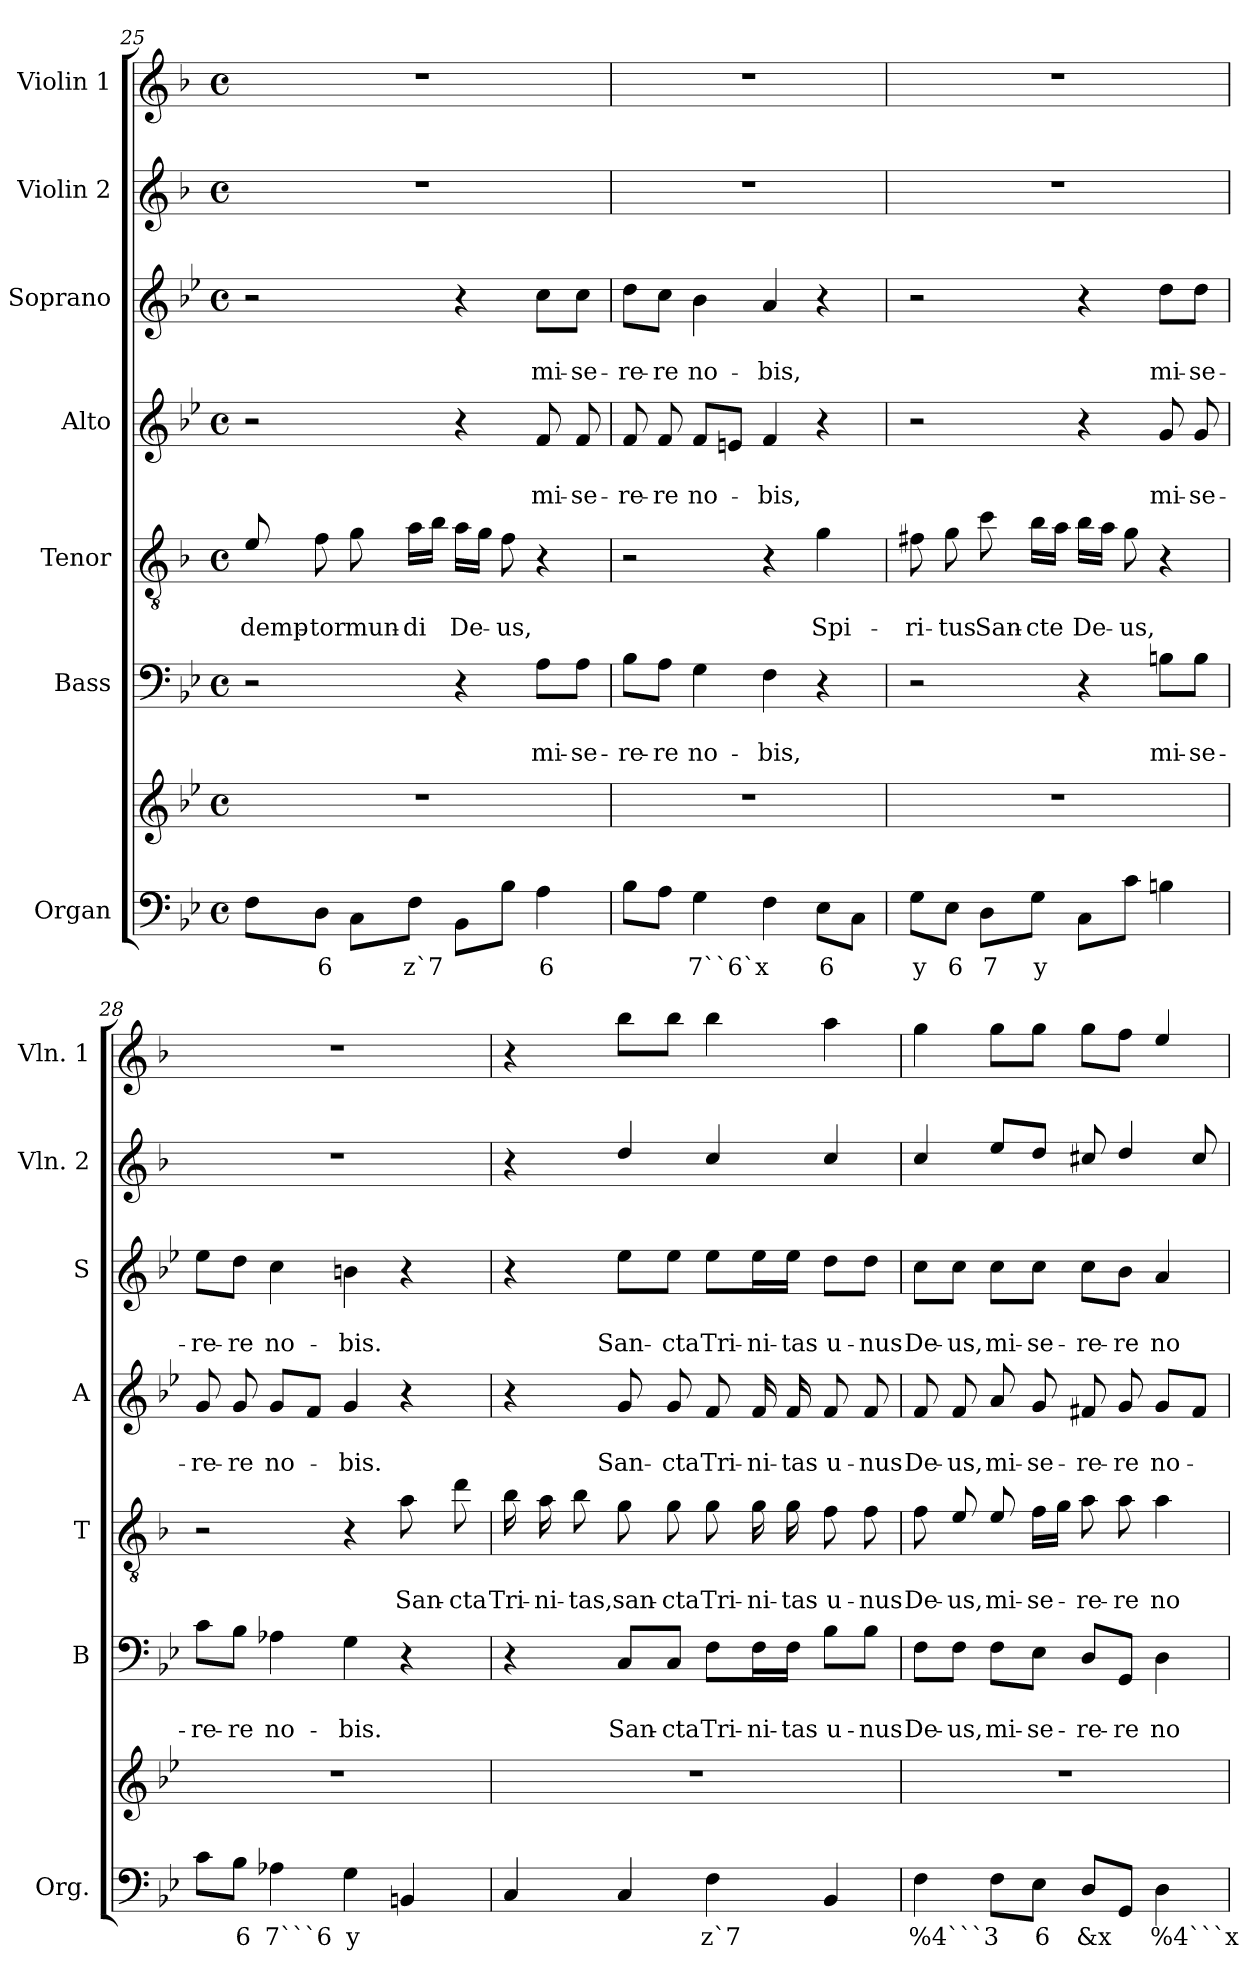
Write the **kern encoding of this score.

**kern	**text	**kern	**kern	**text	**text	**kern	**text	**text	**kern	**text	**text	**kern	**text	**text	**kern	**kern
*part7	*part7	*part7	*part6	*part6	*part6	*part5	*part5	*part5	*part4	*part4	*part4	*part3	*part3	*part3	*part2	*part1
*staff8	*staff8	*staff7	*staff6	*staff6	*staff6	*staff5	*staff5	*staff5	*staff4	*staff4	*staff4	*staff3	*staff3	*staff3	*staff2	*staff1
*I"Organ	*	*	*I"Bass	*	*	*I"Tenor	*	*	*I"Alto	*	*	*I"Soprano	*	*	*I"Violin 2	*I"Violin 1
*I'Org.	*	*	*I'B	*	*	*I'T	*	*	*I'A	*	*	*I'S	*	*	*I'Vln. 2	*I'Vln. 1
*clefF4	*	*clefG2	*clefF4	*	*	*clefGv2	*	*	*clefG2	*	*	*clefG2	*	*	*clefG2	*clefG2
*	*	*	*	*	*	*ITrd4c7	*	*	*	*	*	*	*	*	*ITrd4c7	*ITrd4c7
*k[b-e-]	*	*k[b-e-]	*k[b-e-]	*	*	*k[b-e-]	*	*	*k[b-e-]	*	*	*k[b-e-]	*	*	*k[b-e-]	*k[b-e-]
*B-:	*	*B-:	*B-:	*	*	*B-:	*	*	*B-:	*	*	*B-:	*	*	*B-:	*B-:
*M4/4	*	*M4/4	*M4/4	*	*	*M4/4	*	*	*M4/4	*	*	*M4/4	*	*	*M4/4	*M4/4
*met(c)	*	*met(c)	*met(c)	*	*	*met(c)	*	*	*met(c)	*	*	*met(c)	*	*	*met(c)	*met(c)
=25	=25	=25	=25	=25	=25	=25	=25	=25	=25	=25	=25	=25	=25	=25	=25	=25
!	!	!	!	!	!	!	!	!LO:LY:b	!	!	!	!	!	!	!	!
8F\L	.	1r	2r	.	.	8A/	.	-demp-	2r	.	.	2r	.	.	1r	1r
!	!LO:LY:b	!	!	!	!	!	!	!	!	!	!	!	!	!	!	!
!	!	!	!	!	!	!	!	!LO:LY:b	!	!	!	!	!	!	!	!
8D\J	6	.	.	.	.	8B-\	.	-tor	.	.	.	.	.	.	.	.
!	!	!	!	!	!	!	!	!LO:LY:b	!	!	!	!	!	!	!	!
8C\L	.	.	.	.	.	8c\	.	mun-	.	.	.	.	.	.	.	.
!	!LO:LY:b	!	!	!	!	!	!	!	!	!	!	!	!	!	!	!
!	!	!	!	!	!	!	!	!LO:LY:b	!	!	!	!	!	!	!	!
8F\J	z`7	.	.	.	.	16d\LL	.	-di	.	.	.	.	.	.	.	.
.	.	.	.	.	.	16e-\JJ	.	.	.	.	.	.	.	.	.	.
!	!	!	!	!	!	!	!	!LO:LY:b	!	!	!	!	!	!	!	!
8BB-\L	.	.	4r	.	.	16d\LL	.	De-	4r	.	.	4r	.	.	.	.
.	.	.	.	.	.	16c\JJ	.	.	.	.	.	.	.	.	.	.
!	!	!	!	!	!	!	!	!LO:LY:b	!	!	!	!	!	!	!	!
8B-\J	.	.	.	.	.	8B-\	.	-us,	.	.	.	.	.	.	.	.
!	!LO:LY:b	!	!	!	!	!	!	!	!	!	!	!	!	!	!	!
!	!	!	!	!	!LO:LY:b	!	!	!	!	!	!	!	!	!	!	!
!	!	!	!	!	!	!	!	!	!	!	!LO:LY:b	!	!	!	!	!
!	!	!	!	!	!	!	!	!	!	!	!	!	!	!LO:LY:b	!	!
4A\	6	.	8A\L	.	mi-	4r	.	.	8f/	.	mi-	8cc\L	.	mi-	.	.
!	!	!	!	!	!LO:LY:b	!	!	!	!	!	!	!	!	!	!	!
!	!	!	!	!	!	!	!	!	!	!	!LO:LY:b	!	!	!	!	!
!	!	!	!	!	!	!	!	!	!	!	!	!	!	!LO:LY:b	!	!
.	.	.	8A\J	.	-se-	.	.	.	8f/	.	-se-	8cc\J	.	-se-	.	.
!!LO:PB:g=z
=26	=26	=26	=26	=26	=26	=26	=26	=26	=26	=26	=26	=26	=26	=26	=26	=26
!	!	!	!	!	!LO:LY:b	!	!	!	!	!	!	!	!	!	!	!
!	!	!	!	!	!	!	!	!	!	!	!LO:LY:b	!	!	!	!	!
!	!	!	!	!	!	!	!	!	!	!	!	!	!	!LO:LY:b	!	!
8B-\L	.	1r	8B-\L	.	-re-	2r	.	.	8f/	.	-re-	8dd\L	.	-re-	1r	1r
!	!	!	!	!	!LO:LY:b	!	!	!	!	!	!	!	!	!	!	!
!	!	!	!	!	!	!	!	!	!	!	!LO:LY:b	!	!	!	!	!
!	!	!	!	!	!	!	!	!	!	!	!	!	!	!LO:LY:b	!	!
8A\J	.	.	8A\J	.	-re	.	.	.	8f/	.	-re	8cc\J	.	-re	.	.
!	!LO:LY:b	!	!	!	!	!	!	!	!	!	!	!	!	!	!	!
!	!	!	!	!	!LO:LY:b	!	!	!	!	!	!	!	!	!	!	!
!	!	!	!	!	!	!	!	!	!	!	!LO:LY:b	!	!	!	!	!
!	!	!	!	!	!	!	!	!	!	!	!	!	!	!LO:LY:b	!	!
4G\	7``6`x	.	4G\	.	no-	.	.	.	8f/L	.	no-	4b-\	.	no-	.	.
.	.	.	.	.	.	.	.	.	8en/J	.	.	.	.	.	.	.
!	!	!	!	!	!LO:LY:b	!	!	!	!	!	!	!	!	!	!	!
!	!	!	!	!	!	!	!	!	!	!	!LO:LY:b	!	!	!	!	!
!	!	!	!	!	!	!	!	!	!	!	!	!	!	!LO:LY:b	!	!
4F\	.	.	4F\	.	-bis,	4r	.	.	4f/	.	-bis,	4a/	.	-bis,	.	.
!	!LO:LY:b	!	!	!	!	!	!	!	!	!	!	!	!	!	!	!
!	!	!	!	!	!	!	!	!LO:LY:b	!	!	!	!	!	!	!	!
8E-\L	6	.	4r	.	.	4c\	.	Spi-	4r	.	.	4r	.	.	.	.
8C\J	.	.	.	.	.	.	.	.	.	.	.	.	.	.	.	.
=27	=27	=27	=27	=27	=27	=27	=27	=27	=27	=27	=27	=27	=27	=27	=27	=27
!	!LO:LY:b	!	!	!	!	!	!	!	!	!	!	!	!	!	!	!
!	!	!	!	!	!	!	!	!LO:LY:b	!	!	!	!	!	!	!	!
8G\L	y	1r	2r	.	.	8Bn\	.	-ri-	2r	.	.	2r	.	.	1r	1r
!	!LO:LY:b	!	!	!	!	!	!	!	!	!	!	!	!	!	!	!
!	!	!	!	!	!	!	!	!LO:LY:b	!	!	!	!	!	!	!	!
8E-\J	6	.	.	.	.	8c\	.	-tus	.	.	.	.	.	.	.	.
!	!LO:LY:b	!	!	!	!	!	!	!	!	!	!	!	!	!	!	!
!	!	!	!	!	!	!	!	!LO:LY:b	!	!	!	!	!	!	!	!
8D\L	7	.	.	.	.	8f\	.	San-	.	.	.	.	.	.	.	.
!	!LO:LY:b	!	!	!	!	!	!	!	!	!	!	!	!	!	!	!
!	!	!	!	!	!	!	!	!LO:LY:b	!	!	!	!	!	!	!	!
8G\J	y	.	.	.	.	16e-\LL	.	-cte	.	.	.	.	.	.	.	.
.	.	.	.	.	.	16d\JJ	.	.	.	.	.	.	.	.	.	.
!	!	!	!	!	!	!	!	!LO:LY:b	!	!	!	!	!	!	!	!
8C\L	.	.	4r	.	.	16e-\LL	.	De-	4r	.	.	4r	.	.	.	.
.	.	.	.	.	.	16d\JJ	.	.	.	.	.	.	.	.	.	.
!	!	!	!	!	!	!	!	!LO:LY:b	!	!	!	!	!	!	!	!
8c\J	.	.	.	.	.	8c\	.	-us,	.	.	.	.	.	.	.	.
!	!	!	!	!	!LO:LY:b	!	!	!	!	!	!	!	!	!	!	!
!	!	!	!	!	!	!	!	!	!	!	!LO:LY:b	!	!	!	!	!
!	!	!	!	!	!	!	!	!	!	!	!	!	!	!LO:LY:b	!	!
4Bn\	.	.	8Bn\L	.	mi-	4r	.	.	8g/	.	mi-	8dd\L	.	mi-	.	.
!	!	!	!	!	!LO:LY:b	!	!	!	!	!	!	!	!	!	!	!
!	!	!	!	!	!	!	!	!	!	!	!LO:LY:b	!	!	!	!	!
!	!	!	!	!	!	!	!	!	!	!	!	!	!	!LO:LY:b	!	!
.	.	.	8B\J	.	-se-	.	.	.	8g/	.	-se-	8dd\J	.	-se-	.	.
=28	=28	=28	=28	=28	=28	=28	=28	=28	=28	=28	=28	=28	=28	=28	=28	=28
!	!	!	!	!	!LO:LY:b	!	!	!	!	!	!	!	!	!	!	!
!	!	!	!	!	!	!	!	!	!	!	!LO:LY:b	!	!	!	!	!
!	!	!	!	!	!	!	!	!	!	!	!	!	!	!LO:LY:b	!	!
8c\L	.	1r	8c\L	.	-re-	2r	.	.	8g/	.	-re-	8ee-\L	.	-re-	1r	1r
!	!LO:LY:b	!	!	!	!	!	!	!	!	!	!	!	!	!	!	!
!	!	!	!	!	!LO:LY:b	!	!	!	!	!	!	!	!	!	!	!
!	!	!	!	!	!	!	!	!	!	!	!LO:LY:b	!	!	!	!	!
!	!	!	!	!	!	!	!	!	!	!	!	!	!	!LO:LY:b	!	!
8B-\J	6	.	8B-\J	.	-re	.	.	.	8g/	.	-re	8dd\J	.	-re	.	.
!	!LO:LY:b	!	!	!	!	!	!	!	!	!	!	!	!	!	!	!
!	!	!	!	!	!LO:LY:b	!	!	!	!	!	!	!	!	!	!	!
!	!	!	!	!	!	!	!	!	!	!	!LO:LY:b	!	!	!	!	!
!	!	!	!	!	!	!	!	!	!	!	!	!	!	!LO:LY:b	!	!
4A-X\	7```6	.	4A-X\	.	no-	.	.	.	8g/L	.	no-	4cc\	.	no-	.	.
.	.	.	.	.	.	.	.	.	8f/J	.	.	.	.	.	.	.
!	!LO:LY:b	!	!	!	!	!	!	!	!	!	!	!	!	!	!	!
!	!	!	!	!	!LO:LY:b	!	!	!	!	!	!	!	!	!	!	!
!	!	!	!	!	!	!	!	!	!	!	!LO:LY:b	!	!	!	!	!
!	!	!	!	!	!	!	!	!	!	!	!	!	!	!LO:LY:b	!	!
4G\	y	.	4G\	.	-bis.	4r	.	.	4g/	.	-bis.	4bn\	.	-bis.	.	.
!	!	!	!	!	!	!	!	!LO:LY:b	!	!	!	!	!	!	!	!
4BBn/	.	.	4r	.	.	8d\	.	San-	4r	.	.	4r	.	.	.	.
!	!	!	!	!	!	!	!	!LO:LY:b	!	!	!	!	!	!	!	!
.	.	.	.	.	.	8g\	.	-cta	.	.	.	.	.	.	.	.
=29	=29	=29	=29	=29	=29	=29	=29	=29	=29	=29	=29	=29	=29	=29	=29	=29
!	!	!	!	!	!	!	!	!LO:LY:b	!	!	!	!	!	!	!	!
4C/	.	1r	4r	.	.	16e-\	.	Tri-	4r	.	.	4r	.	.	4r	4r
!	!	!	!	!	!	!	!	!LO:LY:b	!	!	!	!	!	!	!	!
.	.	.	.	.	.	16d\	.	-ni-	.	.	.	.	.	.	.	.
!	!	!	!	!	!	!	!	!LO:LY:b	!	!	!	!	!	!	!	!
.	.	.	.	.	.	8e-\	.	-tas,	.	.	.	.	.	.	.	.
!	!	!	!	!	!LO:LY:b	!	!	!	!	!	!	!	!	!	!	!
!	!	!	!	!	!	!	!	!LO:LY:b	!	!	!	!	!	!	!	!
!	!	!	!	!	!	!	!	!	!	!	!LO:LY:b	!	!	!	!	!
!	!	!	!	!	!	!	!	!	!	!	!	!	!	!LO:LY:b	!	!
4C/	.	.	8C/L	.	San-	8c\	.	san-	8g/	.	San-	8ee-\L	.	San-	4g/	8ee-\L
!	!	!	!	!	!LO:LY:b	!	!	!	!	!	!	!	!	!	!	!
!	!	!	!	!	!	!	!	!LO:LY:b	!	!	!	!	!	!	!	!
!	!	!	!	!	!	!	!	!	!	!	!LO:LY:b	!	!	!	!	!
!	!	!	!	!	!	!	!	!	!	!	!	!	!	!LO:LY:b	!	!
.	.	.	8C/J	.	-cta	8c\	.	-cta	8g/	.	-cta	8ee-\J	.	-cta	.	8ee-\J
!	!LO:LY:b	!	!	!	!	!	!	!	!	!	!	!	!	!	!	!
!	!	!	!	!	!LO:LY:b	!	!	!	!	!	!	!	!	!	!	!
!	!	!	!	!	!	!	!	!LO:LY:b	!	!	!	!	!	!	!	!
!	!	!	!	!	!	!	!	!	!	!	!LO:LY:b	!	!	!	!	!
!	!	!	!	!	!	!	!	!	!	!	!	!	!	!LO:LY:b	!	!
4F\	z`7	.	8F\L	.	Tri-	8c\	.	Tri-	8f/	.	Tri-	8ee-\L	.	Tri-	4f/	4ee-\
!	!	!	!	!	!LO:LY:b	!	!	!	!	!	!	!	!	!	!	!
!	!	!	!	!	!	!	!	!LO:LY:b	!	!	!	!	!	!	!	!
!	!	!	!	!	!	!	!	!	!	!	!LO:LY:b	!	!	!	!	!
!	!	!	!	!	!	!	!	!	!	!	!	!	!	!LO:LY:b	!	!
.	.	.	16F\L	.	-ni-	16c\	.	-ni-	16f/	.	-ni-	16ee-\L	.	-ni-	.	.
!	!	!	!	!	!LO:LY:b	!	!	!	!	!	!	!	!	!	!	!
!	!	!	!	!	!	!	!	!LO:LY:b	!	!	!	!	!	!	!	!
!	!	!	!	!	!	!	!	!	!	!	!LO:LY:b	!	!	!	!	!
!	!	!	!	!	!	!	!	!	!	!	!	!	!	!LO:LY:b	!	!
.	.	.	16F\JJ	.	-tas	16c\	.	-tas	16f/	.	-tas	16ee-\JJ	.	-tas	.	.
!	!	!	!	!	!LO:LY:b	!	!	!	!	!	!	!	!	!	!	!
!	!	!	!	!	!	!	!	!LO:LY:b	!	!	!	!	!	!	!	!
!	!	!	!	!	!	!	!	!	!	!	!LO:LY:b	!	!	!	!	!
!	!	!	!	!	!	!	!	!	!	!	!	!	!	!LO:LY:b	!	!
4BB-/	.	.	8B-\L	.	u-	8B-\	.	u-	8f/	.	u-	8dd\L	.	u-	4f/	4dd\
!	!	!	!	!	!LO:LY:b	!	!	!	!	!	!	!	!	!	!	!
!	!	!	!	!	!	!	!	!LO:LY:b	!	!	!	!	!	!	!	!
!	!	!	!	!	!	!	!	!	!	!	!LO:LY:b	!	!	!	!	!
!	!	!	!	!	!	!	!	!	!	!	!	!	!	!LO:LY:b	!	!
.	.	.	8B-\J	.	-nus	8B-\	.	-nus	8f/	.	-nus	8dd\J	.	-nus	.	.
!!LO:LB:g=z
=30	=30	=30	=30	=30	=30	=30	=30	=30	=30	=30	=30	=30	=30	=30	=30	=30
!	!LO:LY:b	!	!	!	!	!	!	!	!	!	!	!	!	!	!	!
!	!	!	!	!	!LO:LY:b	!	!	!	!	!	!	!	!	!	!	!
!	!	!	!	!	!	!	!	!LO:LY:b	!	!	!	!	!	!	!	!
!	!	!	!	!	!	!	!	!	!	!	!LO:LY:b	!	!	!	!	!
!	!	!	!	!	!	!	!	!	!	!	!	!	!	!LO:LY:b	!	!
4F\	%4```3	1r	8F\L	.	De-	8B-\	.	De-	8f/	.	De-	8cc\L	.	De-	4f/	4cc\
!	!	!	!	!	!LO:LY:b	!	!	!	!	!	!	!	!	!	!	!
!	!	!	!	!	!	!	!	!LO:LY:b	!	!	!	!	!	!	!	!
!	!	!	!	!	!	!	!	!	!	!	!LO:LY:b	!	!	!	!	!
!	!	!	!	!	!	!	!	!	!	!	!	!	!	!LO:LY:b	!	!
.	.	.	8F\J	.	-us,	8A/	.	-us,	8f/	.	-us,	8cc\J	.	-us,	.	.
!	!	!	!	!	!LO:LY:b	!	!	!	!	!	!	!	!	!	!	!
!	!	!	!	!	!	!	!	!LO:LY:b	!	!	!	!	!	!	!	!
!	!	!	!	!	!	!	!	!	!	!	!LO:LY:b	!	!	!	!	!
!	!	!	!	!	!	!	!	!	!	!	!	!	!	!LO:LY:b	!	!
8F\L	.	.	8F\L	.	mi-	8A/	.	mi-	8a/	.	mi-	8cc\L	.	mi-	8a/L	8cc\L
!	!LO:LY:b	!	!	!	!	!	!	!	!	!	!	!	!	!	!	!
!	!	!	!	!	!LO:LY:b	!	!	!	!	!	!	!	!	!	!	!
!	!	!	!	!	!	!	!	!LO:LY:b	!	!	!	!	!	!	!	!
!	!	!	!	!	!	!	!	!	!	!	!LO:LY:b	!	!	!	!	!
!	!	!	!	!	!	!	!	!	!	!	!	!	!	!LO:LY:b	!	!
8E-\J	6	.	8E-\J	.	-se-	16B-\LL	.	-se-	8g/	.	-se-	8cc\J	.	-se-	8g/J	8cc\J
.	.	.	.	.	.	16c\JJ	.	.	.	.	.	.	.	.	.	.
!	!LO:LY:b	!	!	!	!	!	!	!	!	!	!	!	!	!	!	!
!	!	!	!	!	!LO:LY:b	!	!	!	!	!	!	!	!	!	!	!
!	!	!	!	!	!	!	!	!LO:LY:b	!	!	!	!	!	!	!	!
!	!	!	!	!	!	!	!	!	!	!	!LO:LY:b	!	!	!	!	!
!	!	!	!	!	!	!	!	!	!	!	!	!	!	!LO:LY:b	!	!
8D/L	&x	.	8D/L	.	-re-	8d\	.	-re-	8f#X/	.	-re-	8cc\L	.	-re-	8f#X/	8cc\L
!	!	!	!	!	!LO:LY:b	!	!	!	!	!	!	!	!	!	!	!
!	!	!	!	!	!	!	!	!LO:LY:b	!	!	!	!	!	!	!	!
!	!	!	!	!	!	!	!	!	!	!	!LO:LY:b	!	!	!	!	!
!	!	!	!	!	!	!	!	!	!	!	!	!	!	!LO:LY:b	!	!
8GG/J	.	.	8GG/J	.	-re	8d\	.	-re	8g/	.	-re	8b-\J	.	-re	4g/	8b-\J
!	!LO:LY:b	!	!	!	!	!	!	!	!	!	!	!	!	!	!	!
!	!	!	!	!	!LO:LY:b	!	!	!	!	!	!	!	!	!	!	!
!	!	!	!	!	!	!	!	!LO:LY:b	!	!	!	!	!	!	!	!
!	!	!	!	!	!	!	!	!	!	!	!LO:LY:b	!	!	!	!	!
!	!	!	!	!	!	!	!	!	!	!	!	!	!	!LO:LY:b	!	!
4D\	%4```x	.	4D\	.	no-	4d\	.	no-	8g/L	.	no-	4a/	.	no-	.	4a/
.	.	.	.	.	.	.	.	.	8f#/J	.	.	.	.	.	8f#/	.
=	=	=	=	=	=	=	=	=	=	=	=	=	=	=	=	=
*-	*-	*-	*-	*-	*-	*-	*-	*-	*-	*-	*-	*-	*-	*-	*-	*-
